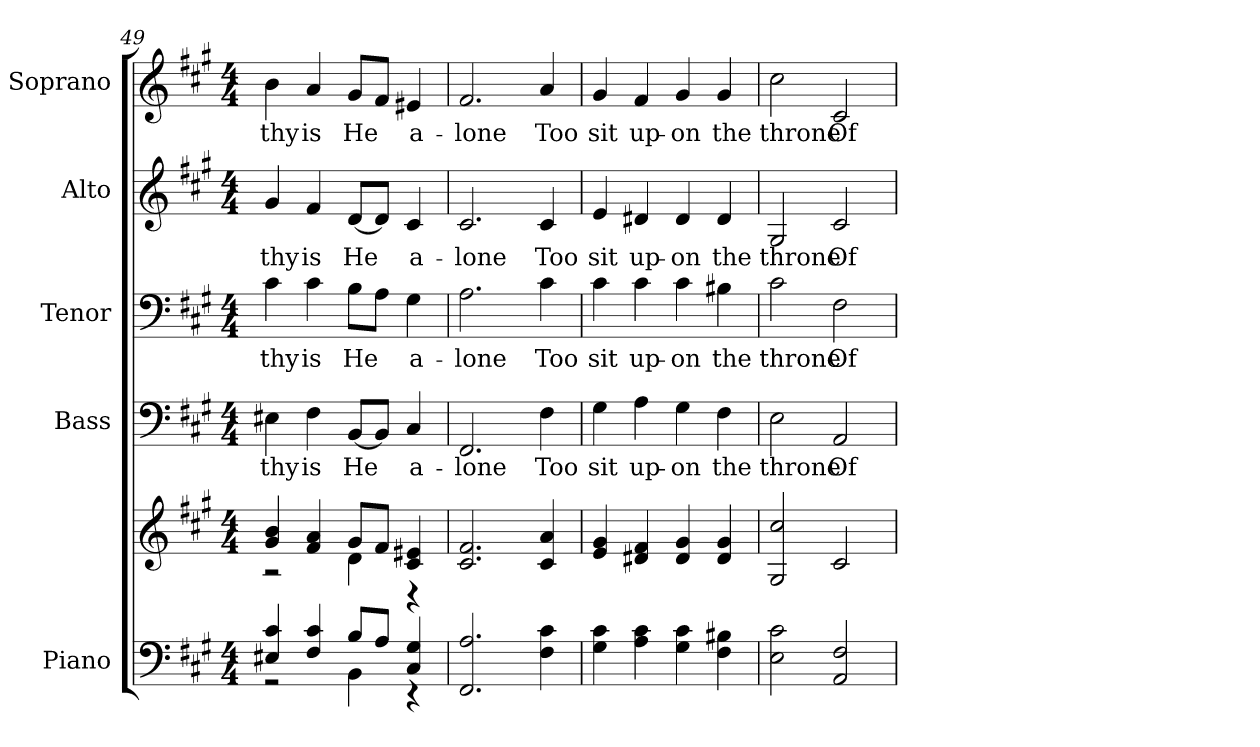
**kern	**kern	**kern	**text	**kern	**text	**kern	**text	**kern	**text
*part5	*part5	*part4	*part4	*part3	*part3	*part2	*part2	*part1	*part1
*staff6	*staff5	*staff4	*staff4	*staff3	*staff3	*staff2	*staff2	*staff1	*staff1
*I"Piano	*	*I"Bass	*	*I"Tenor	*	*I"Alto	*	*I"Soprano	*
*I'Pno.	*	*I'B.	*	*I'T.	*	*I'A.	*	*I'S.	*
*clefF4	*clefG2	*clefF4	*	*clefF4	*	*clefG2	*	*clefG2	*
*k[f#c#g#]	*k[f#c#g#]	*k[f#c#g#]	*	*k[f#c#g#]	*	*k[f#c#g#]	*	*k[f#c#g#]	*
*A:	*A:	*A:	*	*A:	*	*A:	*	*A:	*
*M4/4	*M4/4	*M4/4	*	*M4/4	*	*M4/4	*	*M4/4	*
=49	=49	=49	=49	=49	=49	=49	=49	=49	=49
*^	*^	*	*	*	*	*	*	*	*
!	!	!	!	!	!LO:LY:b:color=#000000	!	!	!	!	!	!
!	!	!	!	!	!	!	!LO:LY:b:color=#000000	!	!	!	!
!	!	!	!	!	!	!	!	!	!LO:LY:b:color=#000000	!	!
!	!	!	!	!	!	!	!	!	!	!	!LO:LY:b:color=#000000
4E#Xi/ 4c#i	2r	4g#i/ 4bi	2r	4E#Xi\	-thy	4c#i\	-thy	4g#i/	-thy	4bi\	-thy
!	!	!	!	!	!LO:LY:b:color=#000000	!	!	!	!	!	!
!	!	!	!	!	!	!	!LO:LY:b:color=#000000	!	!	!	!
!	!	!	!	!	!	!	!	!	!LO:LY:b:color=#000000	!	!
!	!	!	!	!	!	!	!	!	!	!	!LO:LY:b:color=#000000
4F#i/ 4c#i	.	4f#i/ 4ai	.	4F#i\	is	4c#i\	is	4f#i/	is	4ai/	is
!	!	!	!	!	!LO:LY:b:color=#000000	!	!	!	!	!	!
!	!	!	!	!	!	!	!LO:LY:b:color=#000000	!	!	!	!
!	!	!	!	!	!	!	!	!	!LO:LY:b:color=#000000	!	!
!	!	!	!	!	!	!	!	!	!	!	!LO:LY:b:color=#000000
8Bi/L	4BBi\	8g#i/L	4di\	[<8BBi/L	He	8Bi\L	He	[<8di/L	He	8g#i/L	He
8Ai/J	.	8f#i/J	.	8BBi/J]	.	8Ai\J	.	8di/J]	.	8f#i/J	.
!	!	!	!	!	!LO:LY:b:color=#000000	!	!	!	!	!	!
!	!	!	!	!	!	!	!LO:LY:b:color=#000000	!	!	!	!
!	!	!	!	!	!	!	!	!	!LO:LY:b:color=#000000	!	!
!	!	!	!	!	!	!	!	!	!	!	!LO:LY:b:color=#000000
4C#i/ 4G#i	4r	4c#i/ 4e#Xi	4r	4C#i/	a-	4G#i\	a-	4c#i/	a-	4e#Xi/	a-
*v	*v	*	*	*	*	*	*	*	*	*	*
*	*v	*v	*	*	*	*	*	*	*	*
!!LO:PB:g=z
=50	=50	=50	=50	=50	=50	=50	=50	=50	=50
*^	*^	*	*	*	*	*	*	*	*
!	!	!	!	!	!LO:LY:b:color=#000000	!	!	!	!	!	!
*v	*v	*	*	*	*	*	*	*	*	*	*
*	*v	*v	*	*	*	*	*	*	*	*
*^	*^	*	*	*	*	*	*	*	*
!	!	!	!	!	!	!	!LO:LY:b:color=#000000	!	!	!	!
*v	*v	*	*	*	*	*	*	*	*	*	*
*	*v	*v	*	*	*	*	*	*	*	*
*^	*^	*	*	*	*	*	*	*	*
!	!	!	!	!	!	!	!	!	!LO:LY:b:color=#000000	!	!
*v	*v	*	*	*	*	*	*	*	*	*	*
*	*v	*v	*	*	*	*	*	*	*	*
*^	*^	*	*	*	*	*	*	*	*
!	!	!	!	!	!	!	!	!	!	!	!LO:LY:b:color=#000000
*v	*v	*	*	*	*	*	*	*	*	*	*
*	*v	*v	*	*	*	*	*	*	*	*
2.FF#i/ 2.Ai	2.c#i/ 2.f#i	2.FF#i/	-lone	2.Ai\	-lone	2.c#i/	-lone	2.f#i/	-lone
!	!	!	!LO:LY:b:color=#000000	!	!	!	!	!	!
!	!	!	!	!	!LO:LY:b:color=#000000	!	!	!	!
!	!	!	!	!	!	!	!LO:LY:b:color=#000000	!	!
!	!	!	!	!	!	!	!	!	!LO:LY:b:color=#000000
4F#i\ 4c#i	4c#i/ 4ai	4F#i\	Too	4c#i\	Too	4c#i/	Too	4ai/	Too
=51	=51	=51	=51	=51	=51	=51	=51	=51	=51
!	!	!	!LO:LY:b:color=#000000	!	!	!	!	!	!
!	!	!	!	!	!LO:LY:b:color=#000000	!	!	!	!
!	!	!	!	!	!	!	!LO:LY:b:color=#000000	!	!
!	!	!	!	!	!	!	!	!	!LO:LY:b:color=#000000
4G#i\ 4c#i	4ei/ 4g#i	4G#i\	sit	4c#i\	sit	4ei/	sit	4g#i/	sit
!	!	!	!LO:LY:b:color=#000000	!	!	!	!	!	!
!	!	!	!	!	!LO:LY:b:color=#000000	!	!	!	!
!	!	!	!	!	!	!	!LO:LY:b:color=#000000	!	!
!	!	!	!	!	!	!	!	!	!LO:LY:b:color=#000000
4Ai\ 4c#i	4d#Xi/ 4f#i	4Ai\	up-	4c#i\	up-	4d#Xi/	up-	4f#i/	up-
!	!	!	!LO:LY:b:color=#000000	!	!	!	!	!	!
!	!	!	!	!	!LO:LY:b:color=#000000	!	!	!	!
!	!	!	!	!	!	!	!LO:LY:b:color=#000000	!	!
!	!	!	!	!	!	!	!	!	!LO:LY:b:color=#000000
4G#i\ 4c#i	4d#i/ 4g#i	4G#i\	-on	4c#i\	-on	4d#i/	-on	4g#i/	-on
!	!	!	!LO:LY:b:color=#000000	!	!	!	!	!	!
!	!	!	!	!	!LO:LY:b:color=#000000	!	!	!	!
!	!	!	!	!	!	!	!LO:LY:b:color=#000000	!	!
!	!	!	!	!	!	!	!	!	!LO:LY:b:color=#000000
4F#i\ 4B#Xi	4d#i/ 4g#i	4F#i\	the	4B#Xi\	the	4d#i/	the	4g#i/	the
!!LO:PB:g=z
=52	=52	=52	=52	=52	=52	=52	=52	=52	=52
!	!	!	!LO:LY:b:color=#000000	!	!	!	!	!	!
!	!	!	!	!	!LO:LY:b:color=#000000	!	!	!	!
!	!	!	!	!	!	!	!LO:LY:b:color=#000000	!	!
!	!	!	!	!	!	!	!	!	!LO:LY:b:color=#000000
2Ei\ 2c#i	2G#i/ 2cc#i	2Ei\	throne	2c#i\	throne	2G#i/	throne	2cc#i\	throne
!	!	!	!LO:LY:b:color=#000000	!	!	!	!	!	!
!	!	!	!	!	!LO:LY:b:color=#000000	!	!	!	!
!	!	!	!	!	!	!	!LO:LY:b:color=#000000	!	!
!	!	!	!	!	!	!	!	!	!LO:LY:b:color=#000000
2AAi/ 2F#i	2c#i/	2AAi/	Of	2F#i\	Of	2c#i/	Of	2c#i/	Of
=	=	=	=	=	=	=	=	=	=
*-	*-	*-	*-	*-	*-	*-	*-	*-	*-
